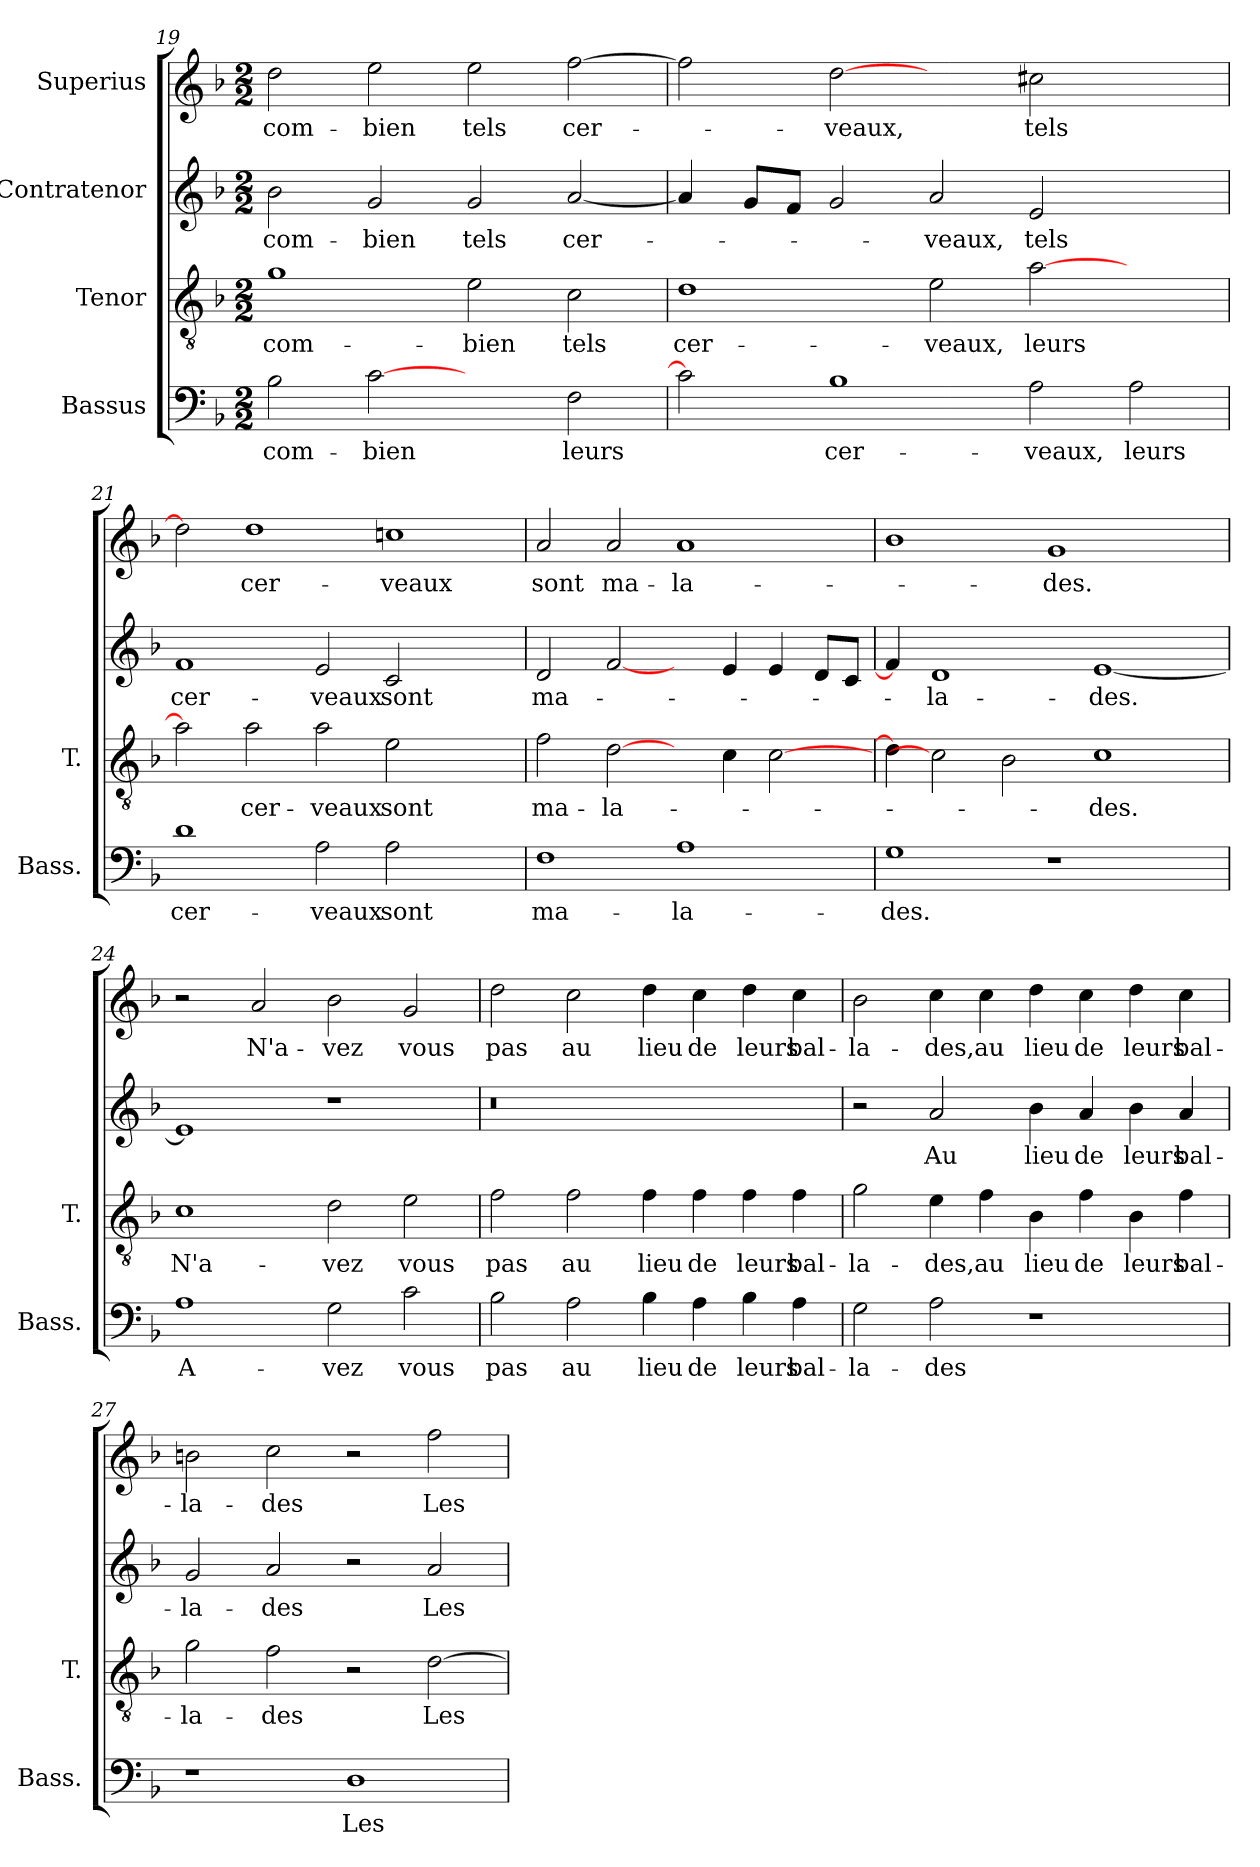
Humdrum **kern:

**kern	**text	**kern	**text	**kern	**text	**kern	**text
*part4	*part4	*part3	*part3	*part2	*part2	*part1	*part1
*staff4	*staff4	*staff3	*staff3	*staff2	*staff2	*staff1	*staff1
*I"Bassus	*	*I"Tenor	*	*I"Contratenor	*	*I"Superius	*
*I'Bass.	*	*I'T.	*	*	*	*	*
*clefF4	*	*clefGv2	*	*clefG2	*	*clefG2	*
*	*	*ITrd7c12	*	*	*	*	*
*k[b-]	*	*k[b-]	*	*k[b-]	*	*k[b-]	*
*F:	*	*F:	*	*F:	*	*F:	*
*M2/2	*	*M2/2	*	*M2/2	*	*M2/2	*
=19	=19	=19	=19	=19	=19	=19	=19
2B-\	com-	1G\	com-	2b-\	com-	2dd\	com-
[2c\	-bien	.	.	2g/	-bien	2ee\	-bien
2ryy	.	2E\	-bien	2g/	tels	2ee\	tels
2F\	leurs	2C\	tels	[2a/	cer-	[2ff\	cer-
!!LO:LB:g=z
=20	=20	=20	=20	=20	=20	=20	=20
2c\]	.	1D\	cer-	4a/]	.	2ff\]	.
.	.	.	.	8g/L	.	.	.
.	.	.	.	8f/J	.	.	.
1B-\	cer-	.	.	2g/	.	[2dd\	-veaux,
.	.	2E\	-veaux,	2a/	-veaux,	2ryy	.
2A\	-veaux,	[2A\	leurs	2e/	tels	2cc#X\	tels
2A\	leurs	2ryy	.	2ryy	.	2ryy	.
=21	=21	=21	=21	=21	=21	=21	=21
1d\	cer-	2A\]	.	1f/	cer-	2dd\]	.
.	.	2A\	cer-	.	.	1dd\	cer-
2A\	-veaux	2A\	-veaux	2e/	-veaux	.	.
2A\	sont	2E\	sont	2c/	sont	1ccn\	-veaux
2ryy	.	2ryy	.	2ryy	.	.	.
=22	=22	=22	=22	=22	=22	=22	=22
1F\	ma-	2F\	ma-	2d/	ma-	2a/	sont
.	.	[2D\	-la-	[2f/	.	2a/	ma-
1A\	-la-	4ryy	.	4ryy	.	1a/	-la-
.	.	4C\	.	4e/	.	.	.
.	.	[2C\	.	4e/	.	.	.
.	.	.	.	8d/L	.	.	.
.	.	.	.	8c/J	.	.	.
=23	=23	=23	=23	=23	=23	=23	=23
1G\	-des.	4D\]	.	4f/]	.	1b-\	.
.	.	2C\]	.	1d/	-la-	.	.
.	.	2BB-\	.	.	.	.	.
1r	.	.	.	.	.	1g/	-des.
.	.	1C\	-des.	[1e/	-des.	.	.
4ryy	.	.	.	.	.	4ryy	.
!!LO:LB:g=z
=24	=24	=24	=24	=24	=24	=24	=24
1A\	A-	1C\	N'a-	1e/]	.	2r	.
.	.	.	.	.	.	2a/	N'a-
2G\	-vez	2D\	-vez	1r	.	2b-\	-vez
2c\	vous	2E\	vous	.	.	2g/	vous
=25	=25	=25	=25	=25	=25	=25	=25
!	!	!	!	!LO:N:vis=0	!	!	!
2B-\	pas	2F\	pas	1r	.	2dd\	pas
2A\	au	2F\	au	.	.	2cc\	au
4B-\	lieu	4F\	lieu	1ryy	.	4dd\	lieu
4A\	de	4F\	de	.	.	4cc\	de
4B-\	leurs	4F\	leurs	.	.	4dd\	leurs
4A\	bal-	4F\	bal-	.	.	4cc\	bal-
=26	=26	=26	=26	=26	=26	=26	=26
2G\	-la-	2G\	-la-	2r	.	2b-\	-la-
2A\	-des	4E\	-des,	2a/	Au	4cc\	-des,
.	.	4F\	au	.	.	4cc\	au
1r	.	4BB-\	lieu	4b-\	lieu	4dd\	lieu
.	.	4F\	de	4a/	de	4cc\	de
.	.	4BB-\	leurs	4b-\	leurs	4dd\	leurs
.	.	4F\	bal-	4a/	bal-	4cc\	bal-
=27	=27	=27	=27	=27	=27	=27	=27
1r	.	2G\	-la-	2g/	-la-	2bn\	-la-
.	.	2F\	-des	2a/	-des	2cc\	-des
1D\	Les	2r	.	2r	.	2r	.
.	.	[2D\	Les	2a/	Les	2ff\	Les
=	=	=	=	=	=	=	=
*-	*-	*-	*-	*-	*-	*-	*-
